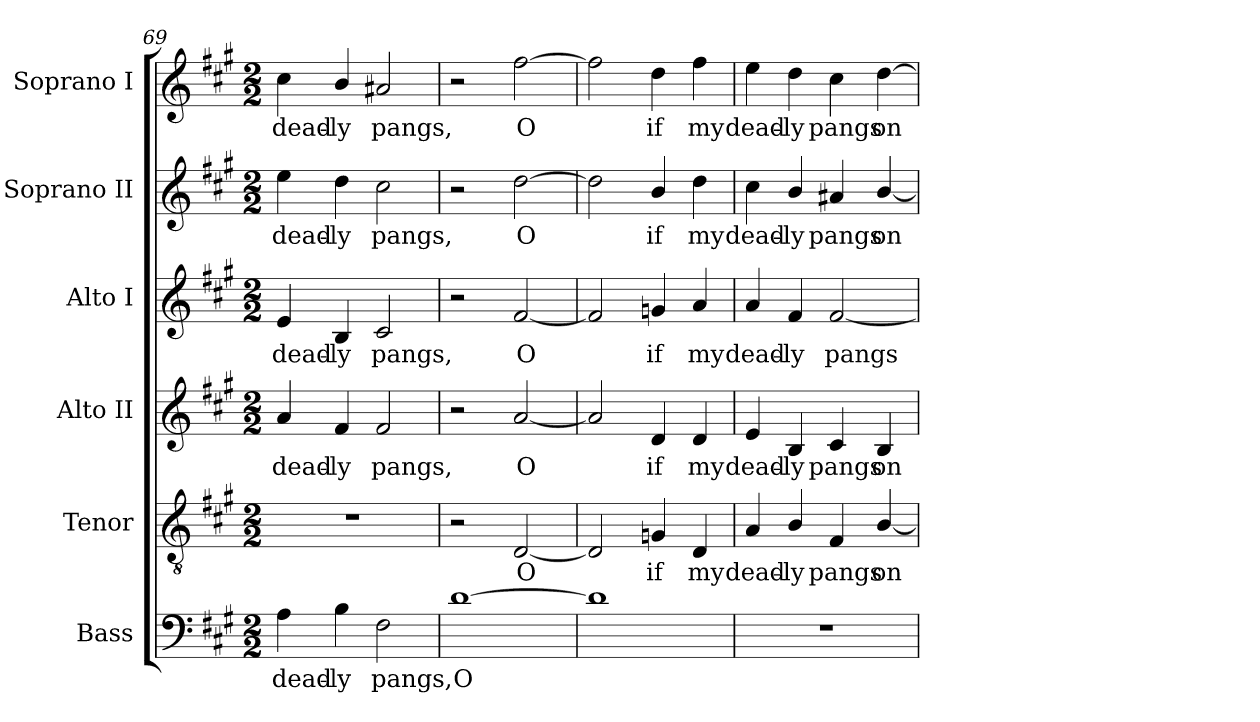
**kern	**text	**kern	**text	**kern	**text	**kern	**text	**kern	**text	**kern	**text
*part6	*part6	*part5	*part5	*part4	*part4	*part3	*part3	*part2	*part2	*part1	*part1
*staff6	*staff6	*staff5	*staff5	*staff4	*staff4	*staff3	*staff3	*staff2	*staff2	*staff1	*staff1
*I"Bass	*	*I"Tenor	*	*I"Alto II	*	*I"Alto I	*	*I"Soprano II	*	*I"Soprano I	*
*I'B	*	*I'T.	*	*I'A.	*	*I'A I	*	*I'S II	*	*I'S I	*
*clefF4	*	*clefGv2	*	*clefG2	*	*clefG2	*	*clefG2	*	*clefG2	*
*	*	*ITrd7c12	*	*	*	*	*	*	*	*	*
*k[f#c#g#]	*	*k[f#c#g#]	*	*k[f#c#g#]	*	*k[f#c#g#]	*	*k[f#c#g#]	*	*k[f#c#g#]	*
*A:	*	*A:	*	*A:	*	*A:	*	*A:	*	*A:	*
*M2/2	*	*M2/2	*	*M2/2	*	*M2/2	*	*M2/2	*	*M2/2	*
=69	=69	=69	=69	=69	=69	=69	=69	=69	=69	=69	=69
!	!LO:LY:b:color=#000000	!	!	!	!	!	!	!	!	!	!
!	!	!	!	!	!LO:LY:b:color=#000000	!	!	!	!	!	!
!	!	!	!	!	!	!	!LO:LY:b:color=#000000	!	!	!	!
!	!	!	!	!	!	!	!	!	!LO:LY:b:color=#000000	!	!
!	!	!	!	!	!	!	!	!	!	!	!LO:LY:b:color=#000000
4Ai\	dead-	1r	.	4ai/	dead-	4ei/	dead-	4eei\	dead-	4cc#i\	dead-
!	!LO:LY:b:color=#000000	!	!	!	!	!	!	!	!	!	!
!	!	!	!	!	!LO:LY:b:color=#000000	!	!	!	!	!	!
!	!	!	!	!	!	!	!LO:LY:b:color=#000000	!	!	!	!
!	!	!	!	!	!	!	!	!	!LO:LY:b:color=#000000	!	!
!	!	!	!	!	!	!	!	!	!	!	!LO:LY:b:color=#000000
4Bi\	-ly	.	.	4f#i/	-ly	4Bi/	-ly	4ddi\	-ly	4bi/	-ly
!	!LO:LY:b:color=#000000	!	!	!	!	!	!	!	!	!	!
!	!	!	!	!	!LO:LY:b:color=#000000	!	!	!	!	!	!
!	!	!	!	!	!	!	!LO:LY:b:color=#000000	!	!	!	!
!	!	!	!	!	!	!	!	!	!LO:LY:b:color=#000000	!	!
!	!	!	!	!	!	!	!	!	!	!	!LO:LY:b:color=#000000
2F#i\	pangs,	.	.	2f#i/	pangs,	2c#i/	pangs,	2cc#i\	pangs,	2a#Xi/	pangs,
=70	=70	=70	=70	=70	=70	=70	=70	=70	=70	=70	=70
!	!LO:LY:b:color=#000000	!	!	!	!	!	!	!	!	!	!
[1di	O	2r	.	2r	.	2r	.	2r	.	2r	.
!	!	!	!LO:LY:b:color=#000000	!	!	!	!	!	!	!	!
!	!	!	!	!	!LO:LY:b:color=#000000	!	!	!	!	!	!
!	!	!	!	!	!	!	!LO:LY:b:color=#000000	!	!	!	!
!	!	!	!	!	!	!	!	!	!LO:LY:b:color=#000000	!	!
!	!	!	!	!	!	!	!	!	!	!	!LO:LY:b:color=#000000
.	.	[2DDi/	O	[2ai/	O	[2f#i/	O	[2ddi\	O	[2ff#i\	O
=71	=71	=71	=71	=71	=71	=71	=71	=71	=71	=71	=71
1di]	.	2DDi/]	.	2ai/]	.	2f#i/]	.	2ddi\]	.	2ff#i\]	.
!	!	!	!LO:LY:b:color=#000000	!	!	!	!	!	!	!	!
!	!	!	!	!	!LO:LY:b:color=#000000	!	!	!	!	!	!
!	!	!	!	!	!	!	!LO:LY:b:color=#000000	!	!	!	!
!	!	!	!	!	!	!	!	!	!LO:LY:b:color=#000000	!	!
!	!	!	!	!	!	!	!	!	!	!	!LO:LY:b:color=#000000
.	.	4GGni/	if	4di/	if	4gni/	if	4bi/	if	4ddi\	if
!	!	!	!LO:LY:b:color=#000000	!	!	!	!	!	!	!	!
!	!	!	!	!	!LO:LY:b:color=#000000	!	!	!	!	!	!
!	!	!	!	!	!	!	!LO:LY:b:color=#000000	!	!	!	!
!	!	!	!	!	!	!	!	!	!LO:LY:b:color=#000000	!	!
!	!	!	!	!	!	!	!	!	!	!	!LO:LY:b:color=#000000
.	.	4DDi/	my	4di/	my	4ai/	my	4ddi\	my	4ff#i\	my
=72	=72	=72	=72	=72	=72	=72	=72	=72	=72	=72	=72
!	!	!	!LO:LY:b:color=#000000	!	!	!	!	!	!	!	!
!	!	!	!	!	!LO:LY:b:color=#000000	!	!	!	!	!	!
!	!	!	!	!	!	!	!LO:LY:b:color=#000000	!	!	!	!
!	!	!	!	!	!	!	!	!	!LO:LY:b:color=#000000	!	!
!	!	!	!	!	!	!	!	!	!	!	!LO:LY:b:color=#000000
1r	.	4AAi/	dead-	4ei/	dead-	4ai/	dead-	4cc#i\	dead-	4eei\	dead-
!	!	!	!LO:LY:b:color=#000000	!	!	!	!	!	!	!	!
!	!	!	!	!	!LO:LY:b:color=#000000	!	!	!	!	!	!
!	!	!	!	!	!	!	!LO:LY:b:color=#000000	!	!	!	!
!	!	!	!	!	!	!	!	!	!LO:LY:b:color=#000000	!	!
!	!	!	!	!	!	!	!	!	!	!	!LO:LY:b:color=#000000
.	.	4BBi/	-ly	4Bi/	-ly	4f#i/	-ly	4bi/	-ly	4ddi\	-ly
!	!	!	!LO:LY:b:color=#000000	!	!	!	!	!	!	!	!
!	!	!	!	!	!LO:LY:b:color=#000000	!	!	!	!	!	!
!	!	!	!	!	!	!	!LO:LY:b:color=#000000	!	!	!	!
!	!	!	!	!	!	!	!	!	!LO:LY:b:color=#000000	!	!
!	!	!	!	!	!	!	!	!	!	!	!LO:LY:b:color=#000000
.	.	4FF#i/	pangs	4c#i/	pangs	[2f#i/	pangs	4a#Xi/	pangs	4cc#i\	pangs
!	!	!	!LO:LY:b:color=#000000	!	!	!	!	!	!	!	!
!	!	!	!	!	!LO:LY:b:color=#000000	!	!	!	!	!	!
!	!	!	!	!	!	!	!	!	!LO:LY:b:color=#000000	!	!
!	!	!	!	!	!	!	!	!	!	!	!LO:LY:b:color=#000000
.	.	[4BBi/	on-	4Bi/	on-	.	.	[4bi/	on-	[4ddi\	on-
=	=	=	=	=	=	=	=	=	=	=	=
*-	*-	*-	*-	*-	*-	*-	*-	*-	*-	*-	*-
